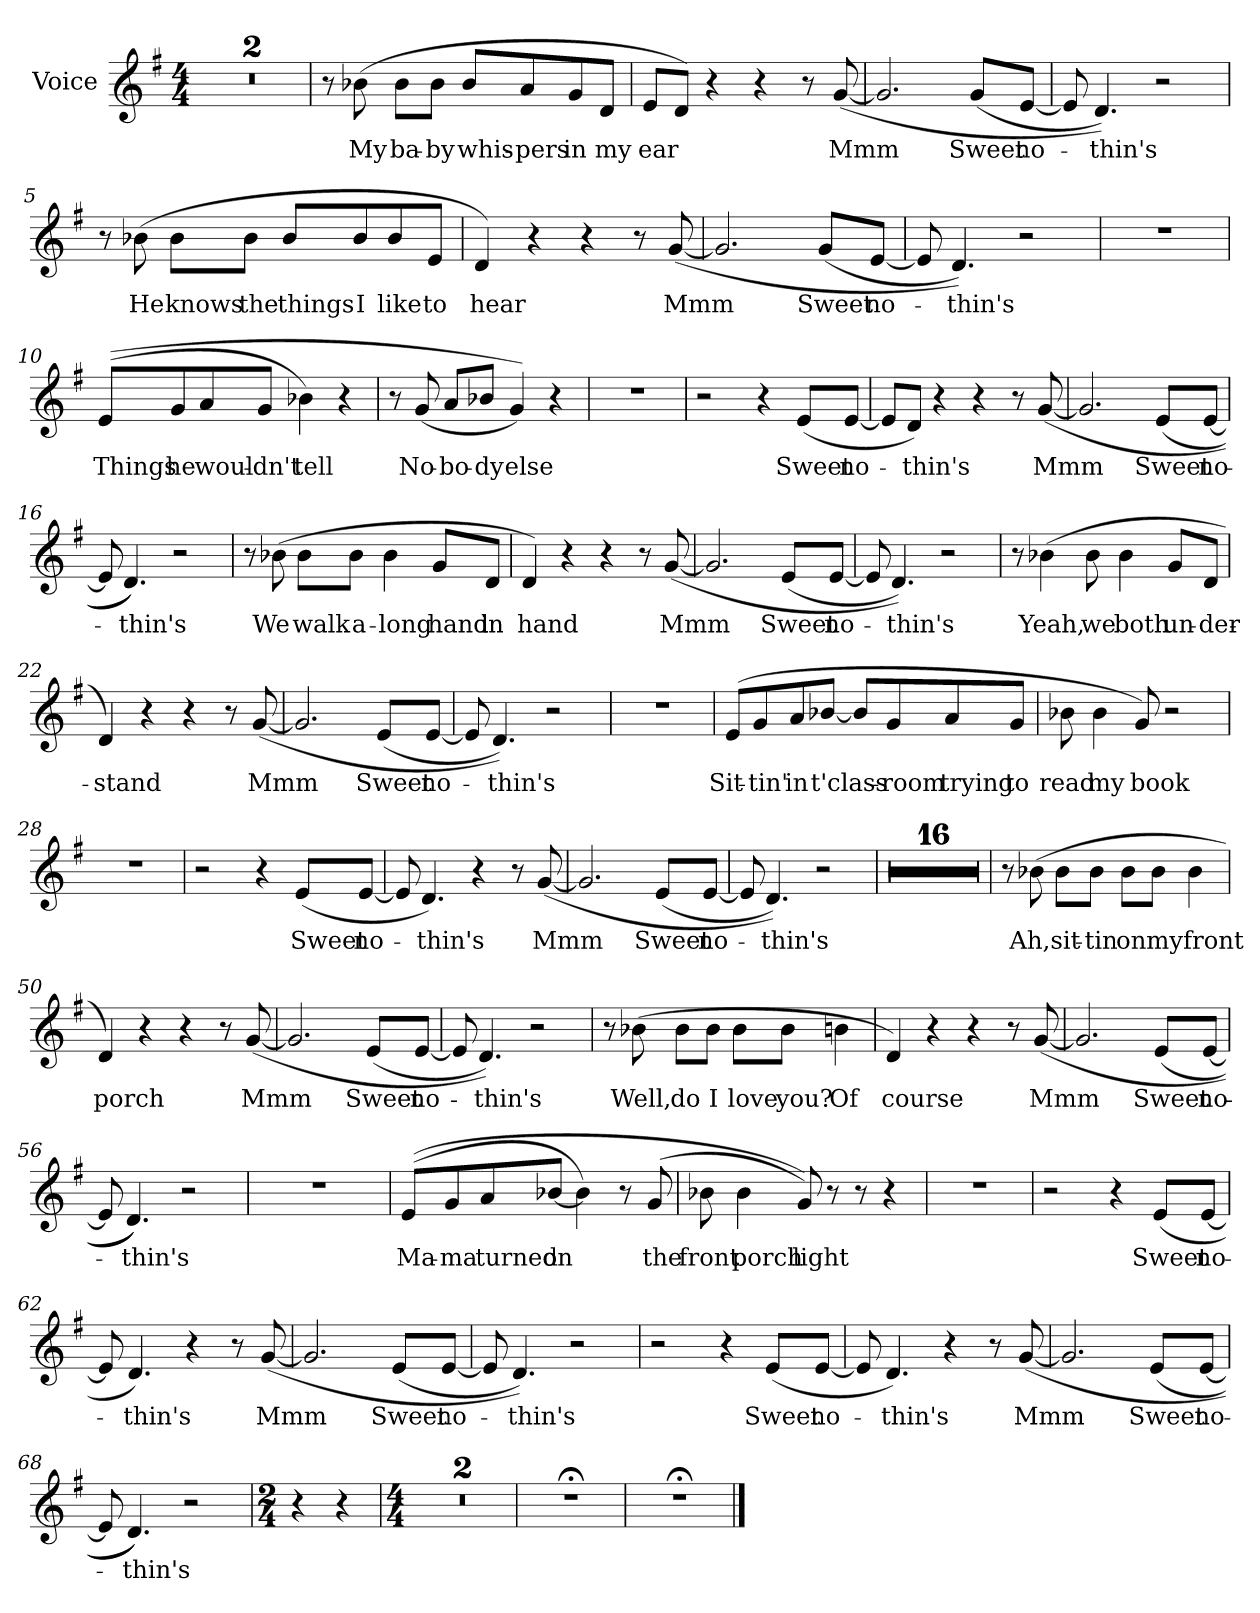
**kern	**text
*part1	*part1
*staff1	*staff1
*I"Voice	*
*I'Voice	*
*clefG2	*
*k[f#]	*
*G:	*
*M4/4	*
=	=
1r;<	.
=	=
1r;<	.
=1	=1
8r	.
!	!LO:LY:b
(>8b-X\	My
!	!LO:LY:b
8b-\L	ba-
!	!LO:LY:b
8b-\J	-by
!	!LO:LY:b
8b-/L	whis-
!	!LO:LY:b
8a/	-pers
!	!LO:LY:b
8g/	in
!	!LO:LY:b
8d/J	my
!!LO:LB:g=z
=2	=2
!	!LO:LY:b
8e/L	ear
8d/J)	.
4r	.
4r	.
8r	.
!	!LO:LY:b
(>[8g/	Mmm
=3	=3
2.g/]	.
!	!LO:LY:b
(<8g/L	Sweet
!	!LO:LY:b
[8e/J	no-
=4	=4
8e/]	.
!	!LO:LY:b
4.d/))	-thin's
2r	.
=5	=5
8r	.
!	!LO:LY:b
(>8b-X\	He
!	!LO:LY:b
8b-\L	knows
!	!LO:LY:b
8b-\J	the
!	!LO:LY:b
8b-/L	things
!	!LO:LY:b
8b-/	I
!	!LO:LY:b
8b-/	like
!	!LO:LY:b
8e/J	to
!!LO:LB:g=z
=6	=6
!	!LO:LY:b
4d/)	hear
4r	.
4r	.
8r	.
!	!LO:LY:b
(>[8g/	Mmm
=7	=7
2.g/]	.
!	!LO:LY:b
(<8g/L	Sweet
!	!LO:LY:b
[8e/J	no-
=8	=8
8e/]	.
!	!LO:LY:b
4.d/))	-thin's
2r	.
=9	=9
1r	.
!!LO:LB:g=z
=10	=10
!	!LO:LY:b
(>(>8e/L	Things
!	!LO:LY:b
8g/	he
!	!LO:LY:b
8a/	woul-
!	!LO:LY:b
8g/J	-dn't
!	!LO:LY:b
4b-X\)	tell
4r	.
=11	=11
8r	.
!	!LO:LY:b
(<8g/	No-
!	!LO:LY:b
8a/L	-bo-
!	!LO:LY:b
8b-X/J	-dy
!	!LO:LY:b
4g/))	else
4r	.
=12	=12
1r	.
=13	=13
2r	.
4r	.
!	!LO:LY:b
(<8e/L	Sweet
!	!LO:LY:b
[8e/J	no-
!!LO:LB:g=z
=14	=14
8e/L]	.
!	!LO:LY:b
8d/J)	-thin's
4r	.
4r	.
8r	.
!	!LO:LY:b
(>[8g/	Mmm
=15	=15
2.g/]	.
!	!LO:LY:b
(<8e/L	Sweet
!	!LO:LY:b
[8e/J	no-
=16	=16
8e/]	.
!	!LO:LY:b
4.d/))	-thin's
2r	.
=17	=17
8r	.
!	!LO:LY:b
(>8b-X\	We
!	!LO:LY:b
8b-\L	walk
!	!LO:LY:b
8b-\J	a-
!	!LO:LY:b
4b-\	-long
!	!LO:LY:b
8g/L	hand
!	!LO:LY:b
8d/J	in
!!LO:LB:g=z
=18	=18
!	!LO:LY:b
4d/)	hand
4r	.
4r	.
8r	.
!	!LO:LY:b
(>[8g/	Mmm
=19	=19
2.g/]	.
!	!LO:LY:b
(<8e/L	Sweet
!	!LO:LY:b
[8e/J	no-
=20	=20
8e/]	.
!	!LO:LY:b
4.d/))	-thin's
2r	.
=21	=21
8r	.
!	!LO:LY:b
(>4b-X\	Yeah,
!	!LO:LY:b
8b-\	we
!	!LO:LY:b
4b-\	both
!	!LO:LY:b
8g/L	un-
!	!LO:LY:b
8d/J	-der-
!!LO:LB:g=z
=22	=22
!	!LO:LY:b
4d/)	-stand
4r	.
4r	.
8r	.
!	!LO:LY:b
(>[8g/	Mmm
=23	=23
2.g/]	.
!	!LO:LY:b
(<8e/L	Sweet
!	!LO:LY:b
[8e/J	no-
=24	=24
8e/]	.
!	!LO:LY:b
4.d/))	-thin's
2r	.
=25	=25
1r	.
!!LO:LB:g=z
=26	=26
!	!LO:LY:b
(>8e/L	Sit-
!	!LO:LY:b
8g/	-tin'
!	!LO:LY:b
8a/	in
!	!LO:LY:b
[8b-X/J	t'class-
8b-/L]	.
!	!LO:LY:b
8g/	-room
!	!LO:LY:b
8a/	trying
!	!LO:LY:b
8g/J	to
=27	=27
!	!LO:LY:b
8b-X\	read
!	!LO:LY:b
4b-\	my
!	!LO:LY:b
8g/)	book
2r	.
=28	=28
1r	.
=29	=29
2r	.
4r	.
!	!LO:LY:b
(<8e/L	Sweet
!	!LO:LY:b
[8e/J	no-
!!LO:LB:g=z
=30	=30
8e/]	.
!	!LO:LY:b
4.d/)	-thin's
4r	.
8r	.
!	!LO:LY:b
(>[8g/	Mmm
=31	=31
2.g/]	.
!	!LO:LY:b
(<8e/L	Sweet
!	!LO:LY:b
[8e/J	no-
=32	=32
8e/]	.
!	!LO:LY:b
4.d/))	-thin's
2r	.
=33	=33
1r	.
!!LO:PB:g=z
=34	=34
1r	.
=35	=35
1r	.
=36	=36
1r	.
=37	=37
1r	.
=38	=38
1r	.
=39	=39
1r	.
=40	=40
1r	.
=41	=41
1r	.
=42	=42
1r	.
=43	=43
1r	.
=44	=44
1r	.
=45	=45
1r	.
=46	=46
1r	.
=47	=47
1r	.
=48	=48
1r	.
!!LO:LB:g=z
=49	=49
8r	.
!	!LO:LY:b
(>8b-X\	Ah,
!	!LO:LY:b
8b-\L	sit-
!	!LO:LY:b
8b-\J	-tin
!	!LO:LY:b
8b-\L	on
!	!LO:LY:b
8b-\J	my
!	!LO:LY:b
4b-\	front
!!LO:LB:g=z
=50	=50
!	!LO:LY:b
4d/)	porch
4r	.
4r	.
8r	.
!	!LO:LY:b
(>[8g/	Mmm
=51	=51
2.g/]	.
!	!LO:LY:b
(<8e/L	Sweet
!	!LO:LY:b
[8e/J	no-
=52	=52
8e/]	.
!	!LO:LY:b
4.d/))	-thin's
2r	.
=53	=53
8r	.
!	!LO:LY:b
(>8b-X\	Well,
!	!LO:LY:b
8b-\L	do
!	!LO:LY:b
8b-\J	I
!	!LO:LY:b
8b-\L	love
!	!LO:LY:b
8b-\J	you?
!	!LO:LY:b
4bn\	Of
!!LO:LB:g=z
=54	=54
!	!LO:LY:b
4d/)	course
4r	.
4r	.
8r	.
!	!LO:LY:b
(>[8g/	Mmm
=55	=55
2.g/]	.
!	!LO:LY:b
(<8e/L	Sweet
!	!LO:LY:b
[8e/J	no-
=56	=56
8e/]	.
!	!LO:LY:b
4.d/))	-thin's
2r	.
=57	=57
1r	.
!!LO:PB:g=z
=58	=58
!	!LO:LY:b
(>(>8e/L	Ma-
!	!LO:LY:b
8g/	-ma
!	!LO:LY:b
8a/	turned
!	!LO:LY:b
[8b-X/J	on
4b-\])	.
8r	.
!	!LO:LY:b
(<8g/	the
=59	=59
!	!LO:LY:b
8b-X\	front
!	!LO:LY:b
4b-\	porch
!	!LO:LY:b
8g/))	light
8r	.
8r	.
4r	.
=60	=60
1r	.
=61	=61
2r	.
4r	.
!	!LO:LY:b
(<8e/L	Sweet
!	!LO:LY:b
[8e/J	no-
!!LO:LB:g=z
=62	=62
8e/]	.
!	!LO:LY:b
4.d/)	-thin's
4r	.
8r	.
!	!LO:LY:b
(>[8g/	Mmm
=63	=63
2.g/]	.
!	!LO:LY:b
(<8e/L	Sweet
!	!LO:LY:b
[8e/J	no-
=64	=64
8e/]	.
!	!LO:LY:b
4.d/))	-thin's
2r	.
=65	=65
2r	.
4r	.
!	!LO:LY:b
(<8e/L	Sweet
!	!LO:LY:b
[8e/J	no-
!!LO:LB:g=z
=66	=66
8e/]	.
!	!LO:LY:b
4.d/)	-thin's
4r	.
8r	.
!	!LO:LY:b
(>[8g/	Mmm
=67	=67
2.g/]	.
!	!LO:LY:b
(<8e/L	Sweet
!	!LO:LY:b
[8e/J	no-
=68	=68
8e/]	.
!	!LO:LY:b
4.d/))	-thin's
2r	.
!!LO:LB:g=z
=69	=69
*M2/4	*
4r	.
4r	.
=70	=70
*M4/4	*
1r	.
=71	=71
1r	.
=71X1	=71X1
1r;<	.
=71X2	=71X2
1r;<	.
==	==
*-	*-
